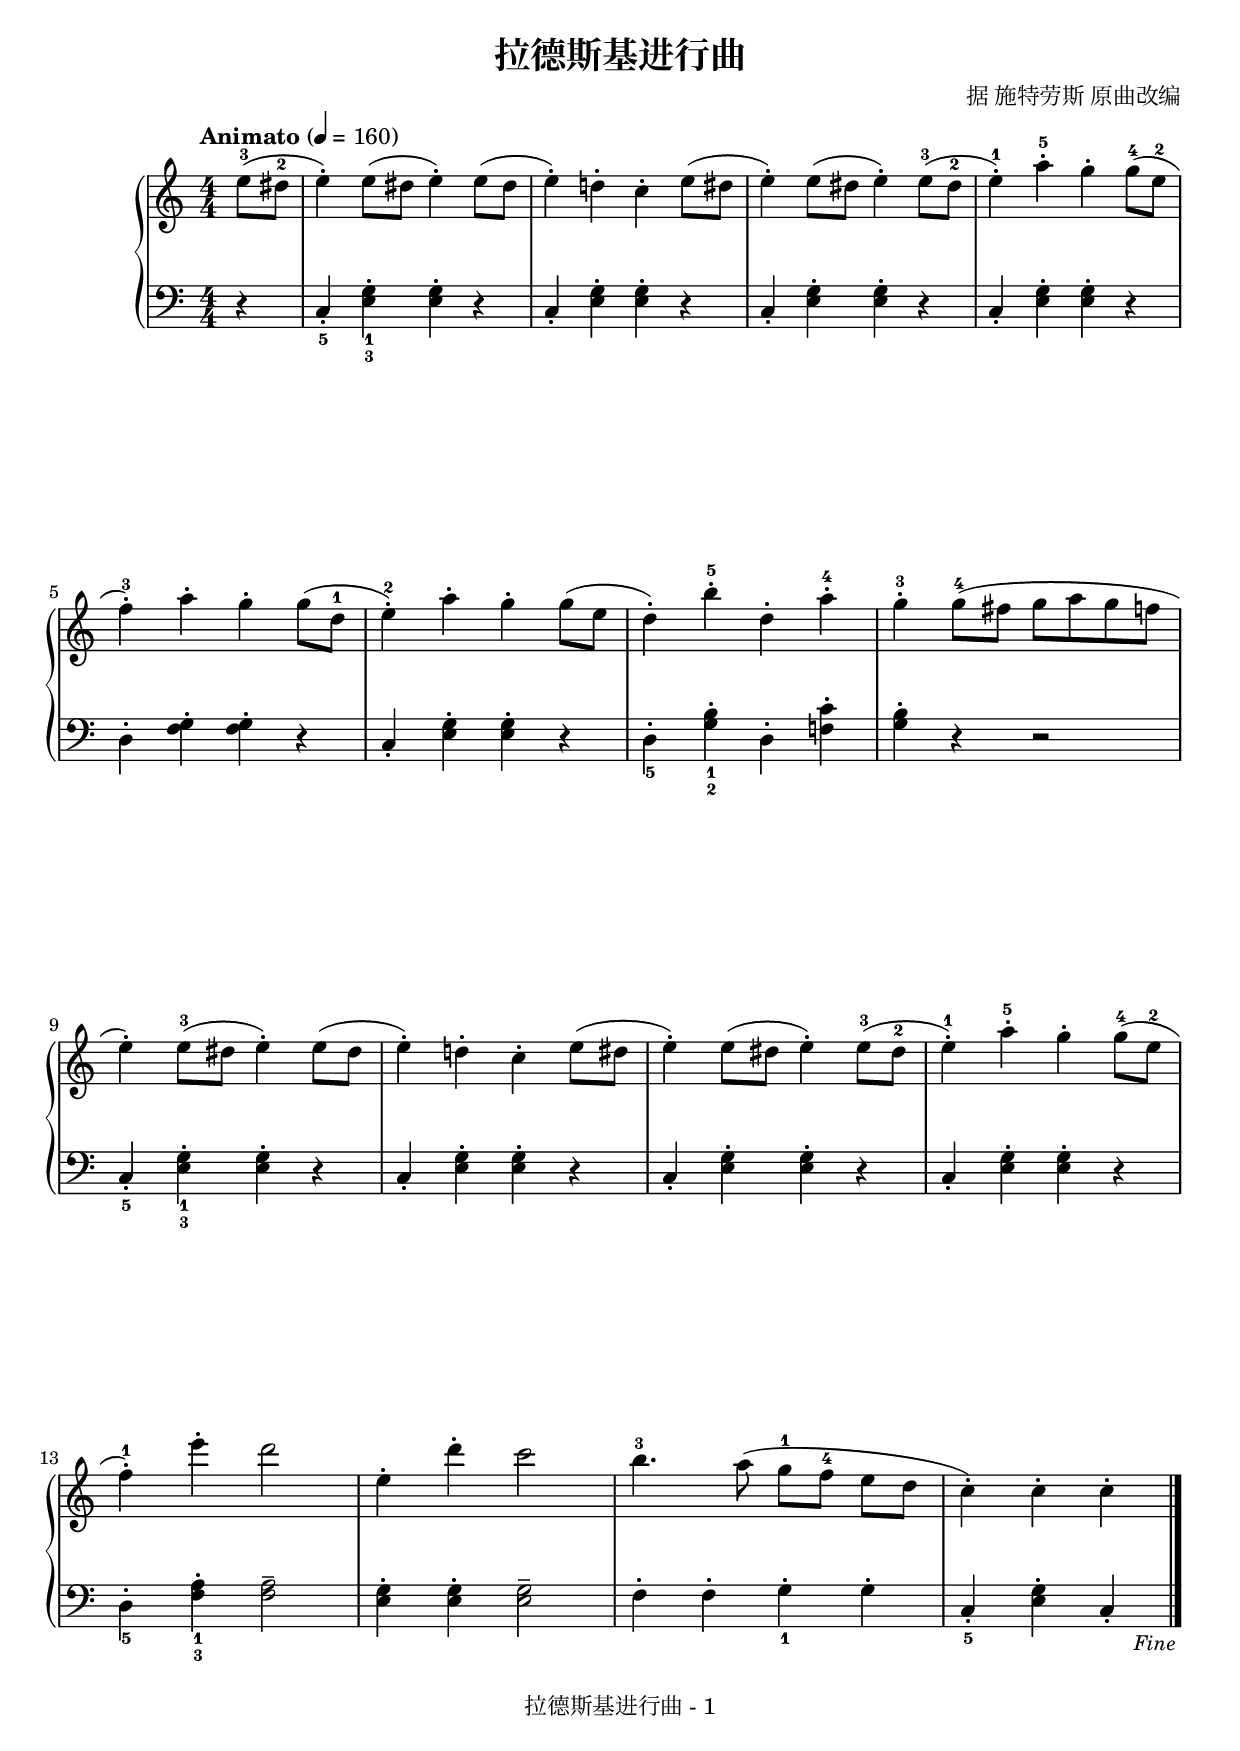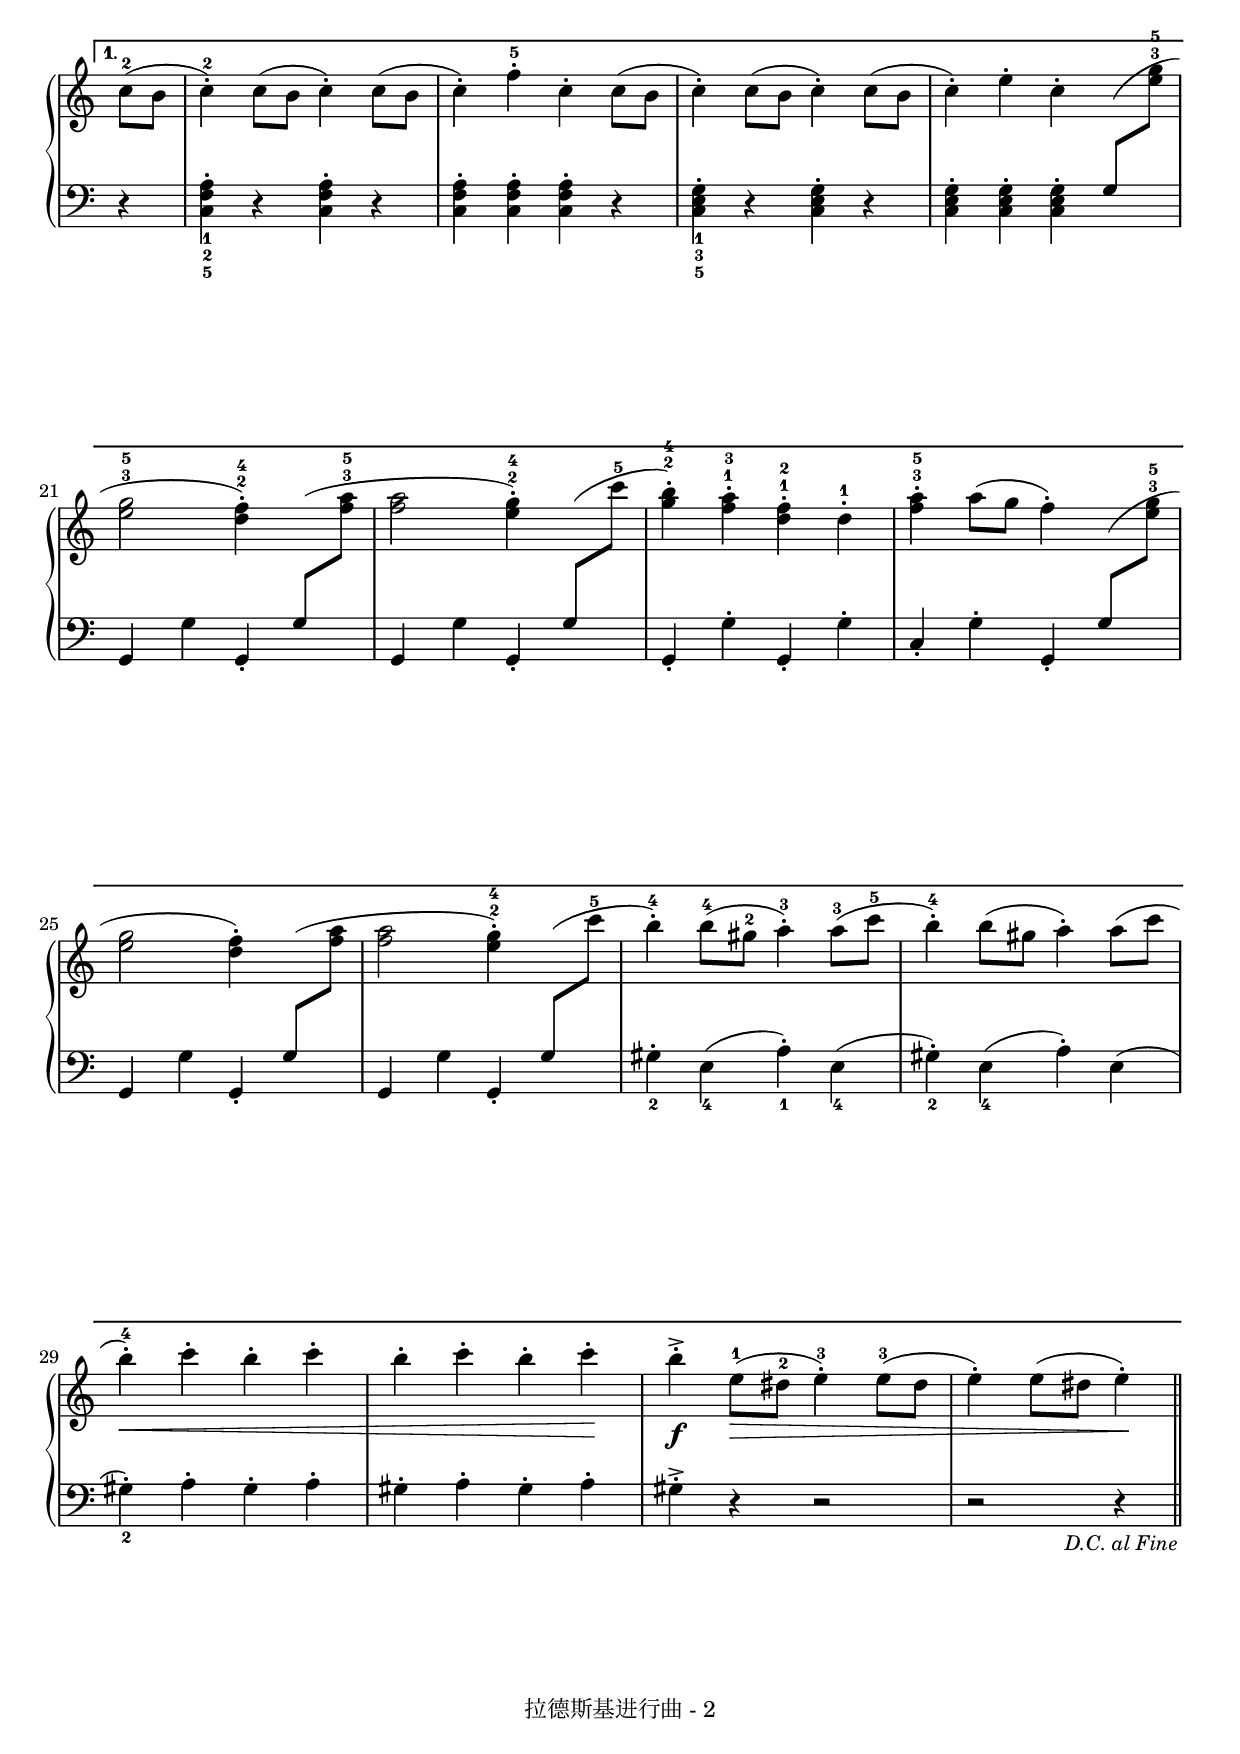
\version "2.18.2"

songName = "拉德斯基进行曲"
\include "../../lib/paper-footer.ily"
\version "2.18.2"
% 提供最常用的 D.C. al Fine 或 D.S. al Fine 重复的方法
% LilyPond目前没有相应的解决方案，所以只能自己写一些代码片断来简化书写过程。


% 实现 D.C. al Fine 或 D.S. al Fine 的重复
% 代码来自 
%    http://lilypond.1069038.n5.nabble.com/D-C-al-fine-td186747.html
%
% 因为显示符号相对复杂，所以在函数中不提供显示符号的功能，而是在文件后面提供了一些显示的命令。
%
% 已知Bug: 
%  1. 编译时会提示： warning: cannot end volta spanner ，不过不影响使用
%  2. 如果 firstpart 恰好是以一个 \repeat volta x 结尾，该 repeat 的重复小节线 ":|"  
%     会被替换成普通的竖线 "|" ，这时，需要手工指定 \bar ":|."
%  3. 如果 secondpart 恰好是以一个 \repeat volta x 开头，该 repeat 的重复小节线 "|:"
%     会被替换成普通的竖线 "|" ，这时，需要手工指定 \bar ".|:"
repeatfine =
#(define-music-function (parser location firstpart secondpart)
(ly:music? ly:music?)
   #{
     \repeat volta 2 {
       $firstpart
     }
     \alternative {
       {
         \set Score.repeatCommands = #'((volta #f))
         $secondpart
       }
       {
         \set Score.repeatCommands = #'((volta #f))
       }
     }
   #})


% 提供一些重复标记
% 如果显示的位置不合适，可以参考 
%   http://lilypond.org/doc/v2.18/Documentation/notation/formatting-text#text-alignment 
% 中的例子，进行移动。
% 如:  \markup { \translate #'(-4 . -5) \toCoda }
% 
% Unlike text scripts, rehearsal marks cannot be stacked at a particular
% point in a score: only one RehearsalMark object is created.
% 前一版本使用 \mark \markup { ... } ，导致四手联弹曲子中只能显示一个 D.C. al Fine ，
% 所以现在将其定义为 \markup { ... }
#(define-markup-command (repeatSymbol layout props text) (markup?)
  (interpret-markup layout props
    #{
      \markup {
        \italic { $text }
      }
    #}))

dc = \markup \repeatSymbol #"D.C."
ds = \markup \repeatSymbol #"D.S."
dcalFine = \markup \repeatSymbol #"D.C. al Fine"
dsalCoda = \markup \repeatSymbol #"D.S. al Coda"
dsalFine = \markup \repeatSymbol #"D.S. al Fine"
fine   = \markup \repeatSymbol #"Fine"
toCoda = \markup \repeatSymbol { \lower #1 "To Coda " { \musicglyph #"scripts.coda"} }


% 提供一些重复标记
% 如果显示的位置不合适，可以参考命令定义，在自己的代码中使用进行一些调整。
% 如:  \once \override Score.RehearsalMark.direction = #DOWN \dcalFine-mark
define-mark-symbol = #(define-music-function (parser location label) (markup?)
  #{
    % the align part
    \once \override Score.RehearsalMark.break-visibility = #begin-of-line-invisible
    % \once \override Score.RehearsalMark.direction = #DOWN
    \once \override Score.RehearsalMark.self-alignment-X = #RIGHT
    
    \once \override Score.RehearsalMark.font-size = #-1
    % \once \override Score.RehearsalMark.extra-offset = #'( -1 . -1 )
    \mark \markup { \italic { $label } }
  #})
dc-mark = \define-mark-symbol #"D.C."
ds-mark = \define-mark-symbol #"D.S."
dcalFine-mark = \define-mark-symbol #"D.C. al Fine"
dsalCoda-mark = \define-mark-symbol #"D.S. al Coda"
dsalFine-mark = \define-mark-symbol #"D.S. al Fine"
fine-mark = \define-mark-symbol #"Fine"
toCoda-mark = \define-mark-symbol \markup { { \lower #1 "To Coda " { \musicglyph #"scripts.coda"} } } 


\header {
  title = \songName
  arranger = "据 施特劳斯 原曲改编"
}

keyTime = {
  \key c \major
  \time 4/4
  \numericTimeSignature
}

upper = \relative c'' {
  \clef treble
  \keyTime
  \tempo "Animato" 4=160
  \override Hairpin.to-barline = ##f
  
  \repeatfine {
    \partial 4 e8-3( dis-2 |
    e4-.) e8( dis e4-.) e8( dis |
    e4-.) d!-. c-. e8( dis |
    e4-.) e8( dis e4-.) e8-3( dis-2 |
    e4-.-1) a-.-5 g-. g8-4( e-2 |\break
    
    f4-.-3) a-. g-. g8( d-1 |
    e4-.-2) a-. g-. g8( e |
    d4-.) b'-.-5 d,-. a'-.-4 |
    g-.-3 g8-4( fis g a g f! |\break
    
    e4-.) e8-3( dis e4-.) e8( dis |
    e4-.) d!-. c-. e8( dis |
    e4-.) e8( dis e4-.) e8-3( dis-2 |
    e4-.-1) a-.-5 g-. g8-4( e-2 |\break
    
    f4-.-1) e'-. d2 |
    e,4-. d'-. c2 |
    b4.-3 a8( g-1[ f-4] e[ d] |
    c4-.) c-. c-. \break\pageBreak
  }  % end of repeatfine firstpart
  {
    \partial 4 c8-2( b |
    c4-.-2) c8( b c4-.) c8( b |
    c4-.) f-.-5 c-. c8( b |
    c4-.) c8( b c4-.) c8( b |
    c4-.) e-. c-. \change Staff="lower" g,8( \change Staff="upper" <e'' g>-3-5 |\break
    
    q2-3-5 <d f>4-.-2-4) \change Staff="lower" g,,8( \change Staff="upper" <f'' a>-3-5 |
    q2 < e g>4-.-2-4) \change Staff="lower" g,,8( \change Staff="upper" c''-5 |
    <g b>4-.-2-4) <f a>-.-1-3 <d f>-.-1-2 d-.-1 |
    <f a>4-.-3-5 a8( g f4-.) \change Staff="lower" g,,8( \change Staff="upper" <e'' g>-3-5 |\break
    
    q2 <d f>4-.) \change Staff="lower" g,,8( \change Staff="upper" <f'' a> |
    q2 <e g>4-.-2-4) \change Staff="lower" g,,8( \change Staff="upper" c''-5 |
    b4-.-4) b8-4( gis-2 a4-.-3) a8-3( c-5 |
    b4-.-4) b8( gis a4-.) a8( c |\break
    
    b4-.-4)\< c-. b-. c-. |
    b4-. c-. b-. c-.\! |
    b4-.->\f e,8-1(\> dis-2 e4-.-3) e8-3( dis |
    e4-.) e8( dis e4-.)\!
  }\bar "||"
}

lower = \relative c {
  \clef bass
  \keyTime
  \override Hairpin.to-barline = ##f
  \override Score.RehearsalMark.direction = #DOWN
  % \dynamicUp
  
  \repeatfine {
    \partial 4 r |
    c4_._5 <e g>-._1_3 q-. r |
    c4_. q-. q-. r |
    c4_. q-. q-. r |
    c4_. q-. q-. r |\break
    
    d4-. <f g>-. q-. r |
    c4_. <e g>-. q-. r |
    d4-._5 <g b>-._1_2 d-. <f! c'>-. |
    <g b>4-. r r2 |\break
    
    c,4_._5 <e g>-._1_3 q-. r |
    c_. q-. q-. r |
    c_. q-. q-. r |
    c_. q-. q-. r |\break
    
    d4-._5 <f a>-._1_3 q2-- |
    <e g>4-. q-. q2-- |
    f4-. f-. g-._1 g-. |
    c,4_._5 <e g>-. c_.\break\bar "|."\fine-mark
  } % end of repeatfine firstpart
  {
    \partial 4 r4 |
    <c f a>4-._1_2_5 r q-. r |
    q-. q-. q-. r |
    <c e g>4-._1_3_5 r q-. r |
    q4-. q-. q-. s |\break
    
    g4 g' g,_. s |
    g4 g' g,_. s |
    g4_. g'-. g,_. g'-. |
    c,4_. g'-. g,_. s |\break
    
    g4 g' g,_. s |
    g4 g' g,_. s |
    gis'4-._2 e_4( a-._1) e_4( |
    gis4-._2) e_4( a-.) e( |\break
    
    gis4-._2) a-. gis-. a-. |
    gis4-. a-. gis-. a-. |
    gis4-.-> r r2 |
    r2 r4
  }\bar "||"\dcalFine-mark
}

\score {
  \keepWithTag #'pdf
  % \keepWithTag #'midi
  \new PianoStaff <<
    \new Staff = "upper" \upper
    \new Staff = "lower" \lower
  >>
  \layout {
    % indent = 0\cm
  }
  % \midi { }
}

\score {
  \unfoldRepeats
  \keepWithTag #'midi
  \new PianoStaff <<
    \new Staff = "upper" \upper
    \new Staff = "lower" \lower
  >>
  \midi { }
}
